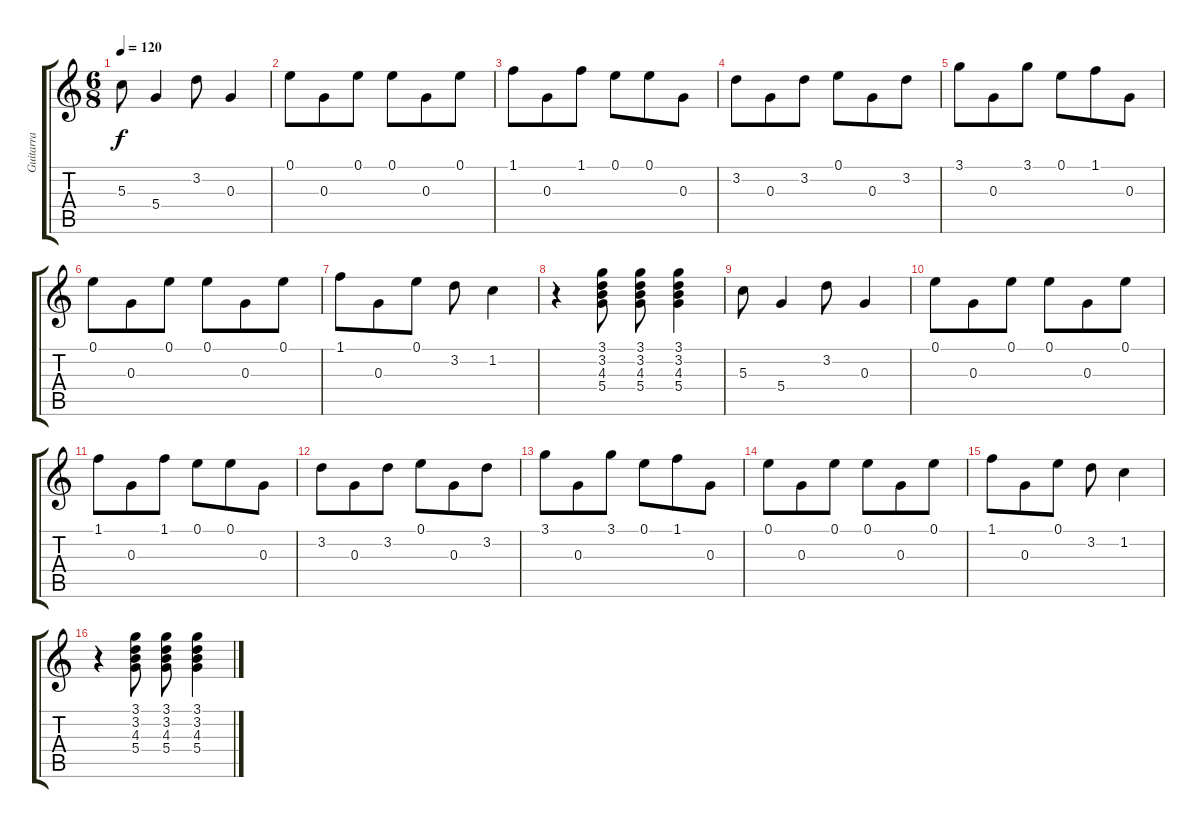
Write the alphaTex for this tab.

\track ("Guitarra" "Guitarra") {instrument acousticguitarnylon}
\staff {score tabs}
\tuning (E4 B3 G3 D3 A2 E2) {hide}
\ts (6 8)
\tempo 120
\clef g2
\ks c
5.3.8{dy f} 5.4.4 3.2.8 0.3.4 |
0.1.8 0.3.8 0.1.8 0.1.8 0.3.8 0.1.8 |
1.1.8 0.3.8 1.1.8 0.1.8 0.1.8 0.3.8 |
3.2.8 0.3.8 3.2.8 0.1.8 0.3.8 3.2.8 |
3.1.8 0.3.8 3.1.8 0.1.8 1.1.8 0.3.8 |
0.1.8 0.3.8 0.1.8 0.1.8 0.3.8 0.1.8 |
1.1.8 0.3.8 0.1.8 3.2.8 1.2.4 |
r.4 (3.1 3.2 4.3 5.4).8 (3.1 3.2 4.3 5.4).8 (3.1 3.2 4.3 5.4).4 |
5.3.8 5.4.4 3.2.8 0.3.4 |
0.1.8 0.3.8 0.1.8 0.1.8 0.3.8 0.1.8 |
1.1.8 0.3.8 1.1.8 0.1.8 0.1.8 0.3.8 |
3.2.8 0.3.8 3.2.8 0.1.8 0.3.8 3.2.8 |
3.1.8 0.3.8 3.1.8 0.1.8 1.1.8 0.3.8 |
0.1.8 0.3.8 0.1.8 0.1.8 0.3.8 0.1.8 |
1.1.8 0.3.8 0.1.8 3.2.8 1.2.4 |
r.4 (3.1 3.2 4.3 5.4).8 (3.1 3.2 4.3 5.4).8 (3.1 3.2 4.3 5.4).4
